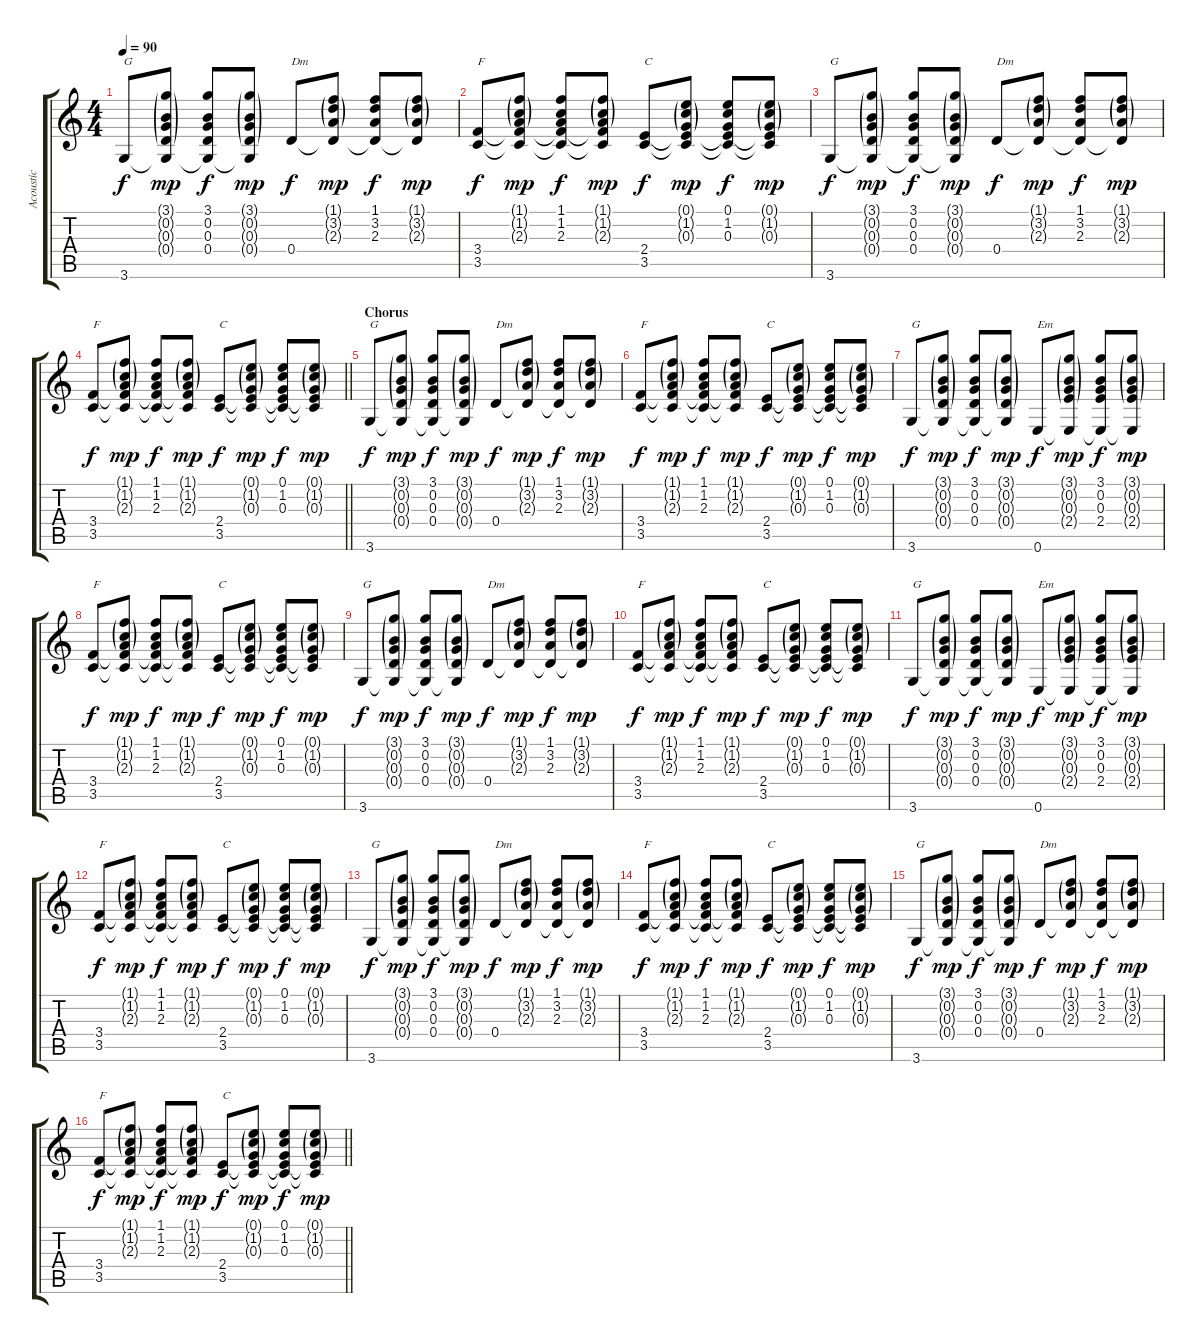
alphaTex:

\track ("Acoustic" "Acoustic") {instrument acousticguitarsteel}
\staff {score tabs}
\tuning (E4 B3 G3 D3 A2 E2) {hide}
\ts (4 4)
\tempo 90
\clef g2
\ks c
3.6.8{txt "G" dy f} (3.1{g} 0.2{g} 0.3{g} 0.4{g} 3.6{t}).8{dy mp} (3.1 0.2 0.3 0.4 3.6{t}).8{dy f} (3.1{g} 0.2{g} 0.3{g} 0.4{g} 3.6{t}).8{dy mp} 0.4.8{txt "Dm" dy f} (1.1{g} 3.2{g} 2.3{g} 0.4{t}).8{dy mp} (1.1 3.2 2.3 0.4{t}).8{dy f} (1.1{g} 3.2{g} 2.3{g} 0.4{t}).8{dy mp} |
(3.4 3.5).8{txt "F" dy f} (1.1{g} 1.2{g} 2.3{g} 3.4{t} 3.5{t}).8{dy mp} (1.1 1.2 2.3 3.4{t} 3.5{t}).8{dy f} (1.1{g} 1.2{g} 2.3{g} 3.4{t} 3.5{t}).8{dy mp} (2.4 3.5).8{txt "C" dy f} (0.1{g} 1.2{g} 0.3{g} 2.4{t} 3.5{t}).8{dy mp} (0.1 1.2 0.3 2.4{t} 3.5{t}).8{dy f} (0.1{g} 1.2{g} 0.3{g} 2.4{t} 3.5{t}).8{dy mp} |
3.6.8{txt "G" dy f} (3.1{g} 0.2{g} 0.3{g} 0.4{g} 3.6{t}).8{dy mp} (3.1 0.2 0.3 0.4 3.6{t}).8{dy f} (3.1{g} 0.2{g} 0.3{g} 0.4{g} 3.6{t}).8{dy mp} 0.4.8{txt "Dm" dy f} (1.1{g} 3.2{g} 2.3{g} 0.4{t}).8{dy mp} (1.1 3.2 2.3 0.4{t}).8{dy f} (1.1{g} 3.2{g} 2.3{g} 0.4{t}).8{dy mp} |
\barLineRight lightlight
(3.4 3.5).8{txt "F" dy f} (1.1{g} 1.2{g} 2.3{g} 3.4{t} 3.5{t}).8{dy mp} (1.1 1.2 2.3 3.4{t} 3.5{t}).8{dy f} (1.1{g} 1.2{g} 2.3{g} 3.4{t} 3.5{t}).8{dy mp} (2.4 3.5).8{txt "C" dy f} (0.1{g} 1.2{g} 0.3{g} 2.4{t} 3.5{t}).8{dy mp} (0.1 1.2 0.3 2.4{t} 3.5{t}).8{dy f} (0.1{g} 1.2{g} 0.3{g} 2.4{t} 3.5{t}).8{dy mp} |
\section ("" "Chorus")
3.6.8{txt "G" dy f} (3.1{g} 0.2{g} 0.3{g} 0.4{g} 3.6{t}).8{dy mp} (3.1 0.2 0.3 0.4 3.6{t}).8{dy f} (3.1{g} 0.2{g} 0.3{g} 0.4{g} 3.6{t}).8{dy mp} 0.4.8{txt "Dm" dy f} (1.1{g} 3.2{g} 2.3{g} 0.4{t}).8{dy mp} (1.1 3.2 2.3 0.4{t}).8{dy f} (1.1{g} 3.2{g} 2.3{g} 0.4{t}).8{dy mp} |
(3.4 3.5).8{txt "F" dy f} (1.1{g} 1.2{g} 2.3{g} 3.4{t} 3.5{t}).8{dy mp} (1.1 1.2 2.3 3.4{t} 3.5{t}).8{dy f} (1.1{g} 1.2{g} 2.3{g} 3.4{t} 3.5{t}).8{dy mp} (2.4 3.5).8{txt "C" dy f} (0.1{g} 1.2{g} 0.3{g} 2.4{t} 3.5{t}).8{dy mp} (0.1 1.2 0.3 2.4{t} 3.5{t}).8{dy f} (0.1{g} 1.2{g} 0.3{g} 2.4{t} 3.5{t}).8{dy mp} |
3.6.8{txt "G" dy f} (3.1{g} 0.2{g} 0.3{g} 0.4{g} 3.6{t}).8{dy mp} (3.1 0.2 0.3 0.4 3.6{t}).8{dy f} (3.1{g} 0.2{g} 0.3{g} 0.4{g} 3.6{t}).8{dy mp} 0.6.8{txt "Em" dy f} (3.1{g} 0.2{g} 0.3{g} 2.4{g} 0.6{t}).8{dy mp} (3.1 0.2 0.3 2.4 0.6{t}).8{dy f} (3.1{g} 0.2{g} 0.3{g} 2.4{g} 0.6{t}).8{dy mp} |
(3.4 3.5).8{txt "F" dy f} (1.1{g} 1.2{g} 2.3{g} 3.4{t} 3.5{t}).8{dy mp} (1.1 1.2 2.3 3.4{t} 3.5{t}).8{dy f} (1.1{g} 1.2{g} 2.3{g} 3.4{t} 3.5{t}).8{dy mp} (2.4 3.5).8{txt "C" dy f} (0.1{g} 1.2{g} 0.3{g} 2.4{t} 3.5{t}).8{dy mp} (0.1 1.2 0.3 2.4{t} 3.5{t}).8{dy f} (0.1{g} 1.2{g} 0.3{g} 2.4{t} 3.5{t}).8{dy mp} |
3.6.8{txt "G" dy f} (3.1{g} 0.2{g} 0.3{g} 0.4{g} 3.6{t}).8{dy mp} (3.1 0.2 0.3 0.4 3.6{t}).8{dy f} (3.1{g} 0.2{g} 0.3{g} 0.4{g} 3.6{t}).8{dy mp} 0.4.8{txt "Dm" dy f} (1.1{g} 3.2{g} 2.3{g} 0.4{t}).8{dy mp} (1.1 3.2 2.3 0.4{t}).8{dy f} (1.1{g} 3.2{g} 2.3{g} 0.4{t}).8{dy mp} |
(3.4 3.5).8{txt "F" dy f} (1.1{g} 1.2{g} 2.3{g} 3.4{t} 3.5{t}).8{dy mp} (1.1 1.2 2.3 3.4{t} 3.5{t}).8{dy f} (1.1{g} 1.2{g} 2.3{g} 3.4{t} 3.5{t}).8{dy mp} (2.4 3.5).8{txt "C" dy f} (0.1{g} 1.2{g} 0.3{g} 2.4{t} 3.5{t}).8{dy mp} (0.1 1.2 0.3 2.4{t} 3.5{t}).8{dy f} (0.1{g} 1.2{g} 0.3{g} 2.4{t} 3.5{t}).8{dy mp} |
3.6.8{txt "G" dy f} (3.1{g} 0.2{g} 0.3{g} 0.4{g} 3.6{t}).8{dy mp} (3.1 0.2 0.3 0.4 3.6{t}).8{dy f} (3.1{g} 0.2{g} 0.3{g} 0.4{g} 3.6{t}).8{dy mp} 0.6.8{txt "Em" dy f} (3.1{g} 0.2{g} 0.3{g} 2.4{g} 0.6{t}).8{dy mp} (3.1 0.2 0.3 2.4 0.6{t}).8{dy f} (3.1{g} 0.2{g} 0.3{g} 2.4{g} 0.6{t}).8{dy mp} |
(3.4 3.5).8{txt "F" dy f} (1.1{g} 1.2{g} 2.3{g} 3.4{t} 3.5{t}).8{dy mp} (1.1 1.2 2.3 3.4{t} 3.5{t}).8{dy f} (1.1{g} 1.2{g} 2.3{g} 3.4{t} 3.5{t}).8{dy mp} (2.4 3.5).8{txt "C" dy f} (0.1{g} 1.2{g} 0.3{g} 2.4{t} 3.5{t}).8{dy mp} (0.1 1.2 0.3 2.4{t} 3.5{t}).8{dy f} (0.1{g} 1.2{g} 0.3{g} 2.4{t} 3.5{t}).8{dy mp} |
3.6.8{txt "G" dy f} (3.1{g} 0.2{g} 0.3{g} 0.4{g} 3.6{t}).8{dy mp} (3.1 0.2 0.3 0.4 3.6{t}).8{dy f} (3.1{g} 0.2{g} 0.3{g} 0.4{g} 3.6{t}).8{dy mp} 0.4.8{txt "Dm" dy f} (1.1{g} 3.2{g} 2.3{g} 0.4{t}).8{dy mp} (1.1 3.2 2.3 0.4{t}).8{dy f} (1.1{g} 3.2{g} 2.3{g} 0.4{t}).8{dy mp} |
(3.4 3.5).8{txt "F" dy f} (1.1{g} 1.2{g} 2.3{g} 3.4{t} 3.5{t}).8{dy mp} (1.1 1.2 2.3 3.4{t} 3.5{t}).8{dy f} (1.1{g} 1.2{g} 2.3{g} 3.4{t} 3.5{t}).8{dy mp} (2.4 3.5).8{txt "C" dy f} (0.1{g} 1.2{g} 0.3{g} 2.4{t} 3.5{t}).8{dy mp} (0.1 1.2 0.3 2.4{t} 3.5{t}).8{dy f} (0.1{g} 1.2{g} 0.3{g} 2.4{t} 3.5{t}).8{dy mp} |
3.6.8{txt "G" dy f} (3.1{g} 0.2{g} 0.3{g} 0.4{g} 3.6{t}).8{dy mp} (3.1 0.2 0.3 0.4 3.6{t}).8{dy f} (3.1{g} 0.2{g} 0.3{g} 0.4{g} 3.6{t}).8{dy mp} 0.4.8{txt "Dm" dy f} (1.1{g} 3.2{g} 2.3{g} 0.4{t}).8{dy mp} (1.1 3.2 2.3 0.4{t}).8{dy f} (1.1{g} 3.2{g} 2.3{g} 0.4{t}).8{dy mp} |
\barLineRight lightlight
(3.4 3.5).8{txt "F" dy f} (1.1{g} 1.2{g} 2.3{g} 3.4{t} 3.5{t}).8{dy mp} (1.1 1.2 2.3 3.4{t} 3.5{t}).8{dy f} (1.1{g} 1.2{g} 2.3{g} 3.4{t} 3.5{t}).8{dy mp} (2.4 3.5).8{txt "C" dy f} (0.1{g} 1.2{g} 0.3{g} 2.4{t} 3.5{t}).8{dy mp} (0.1 1.2 0.3 2.4{t} 3.5{t}).8{dy f} (0.1{g} 1.2{g} 0.3{g} 2.4{t} 3.5{t}).8{dy mp}
